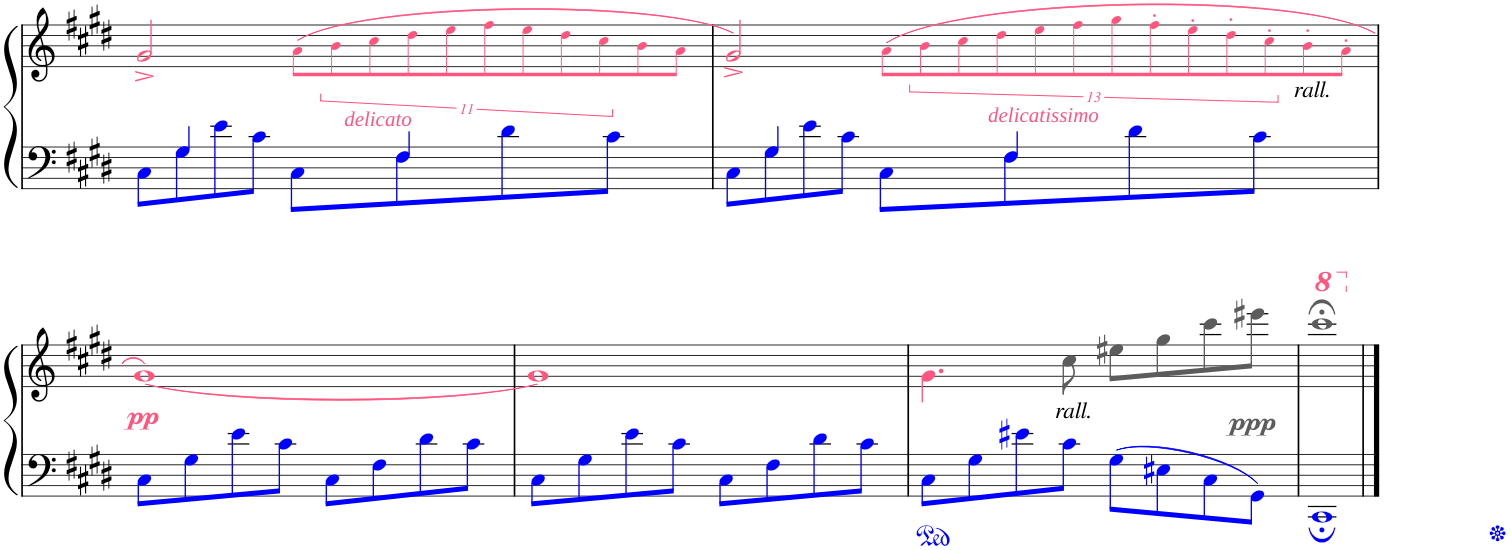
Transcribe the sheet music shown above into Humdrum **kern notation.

**kern	**kern	**dynam
*part1	*part1	*part1
*staff2	*staff1	*staff1/2
*I"Piano	*	*
*I'Pno	*	*
!!LO:PB:g=z
*clefF4	*clefG2	*
*k[f#c#g#d#]	*k[f#c#g#d#]	*
*M4/4	*M4/4	*
*met(c)	*met(c)	*
=60	=60	=60
*^	*	*
8C#i\L	8ryy	2g#^j/	.
8G#i\	4G#i/	.	.
8ei\	.	.	.
8c#i\J	4ryy	.	.
8C#i\L	.	(22a!j\L	.
.	.	22b!j\	.
!	!	!	!LO:DY:b
.	.	22cc#!j\	other-dynamics
8F#i\	4F#i/	.	.
.	.	22dd#!j\	.
.	.	22ee!j\	.
.	.	22ff#!j\	.
8d#i\	.	.	.
.	.	22ee!j\	.
.	.	22dd#!j\	.
.	.	22cc#!j\	.
8c#i\J	8ryy	.	.
.	.	22b!j\	.
.	.	22a!j\J	.
=61	=61	=61	=61
8C#i\L	8ryy	2g#^j/)	.
8G#i\	4G#i/	.	.
8ei\	.	.	.
8c#i\J	4ryy	.	.
8C#i\L	.	(26a!j\L	.
.	.	26b!j\	.
.	.	26cc#!j\	.
.	.	26dd#!j\	.
8F#i\	4F#i/	.	.
!	!	!	!LO:DY:b
.	.	26ee!j\	other-dynamics
.	.	26ff#!j\	.
.	.	26gg#!j\	.
8d#i\	.	.	.
.	.	26ff#'!j\	.
.	.	26ee'!j\	.
.	.	26dd#'!j\	.
8c#i\J	8ryy	.	.
.	.	26cc#'!j\	.
!	!	!LO:TX:b:i:t=rall.	!
.	.	26b'!j\	.
.	.	26a'!j\J	.
*v	*v	*	*
!!LO:LB:g=z
=62	=62	=62
!	!	!LO:DY:b
8C#i\L	[1g#j)	pp
8G#i\	.	.
8ei\	.	.
8c#i\J	.	.
8C#i\L	.	.
8F#i\	.	.
8d#i\	.	.
8c#i\J	.	.
=63	=63	=63
8C#i\L	1g#j]	.
8G#i\	.	.
8ei\	.	.
8c#i\J	.	.
8C#i\L	.	.
8F#i\	.	.
8d#i\	.	.
8c#i\J	.	.
=64	=64	=64
8C#i\L	4.g#j\	.
8G#i\	.	.
8e#Xi\	.	.
!	!LO:TX:b:i:t=rall.	!
8c#i\J	8cc#Z\	.
8G#i\L	8ee#XZ\L	.
8E#Xi\	8gg#Z\	.
8C#i\	8ccc#Z\	.
!	!	!LO:DY:b
8GG#i\J	8eee#XZ\J	ppp
=65	=65	=65
*	*8va	*
1CC#;i	1cccc#;<Z	.
*	*X8va	*
==	==	==
*-	*-	*-
